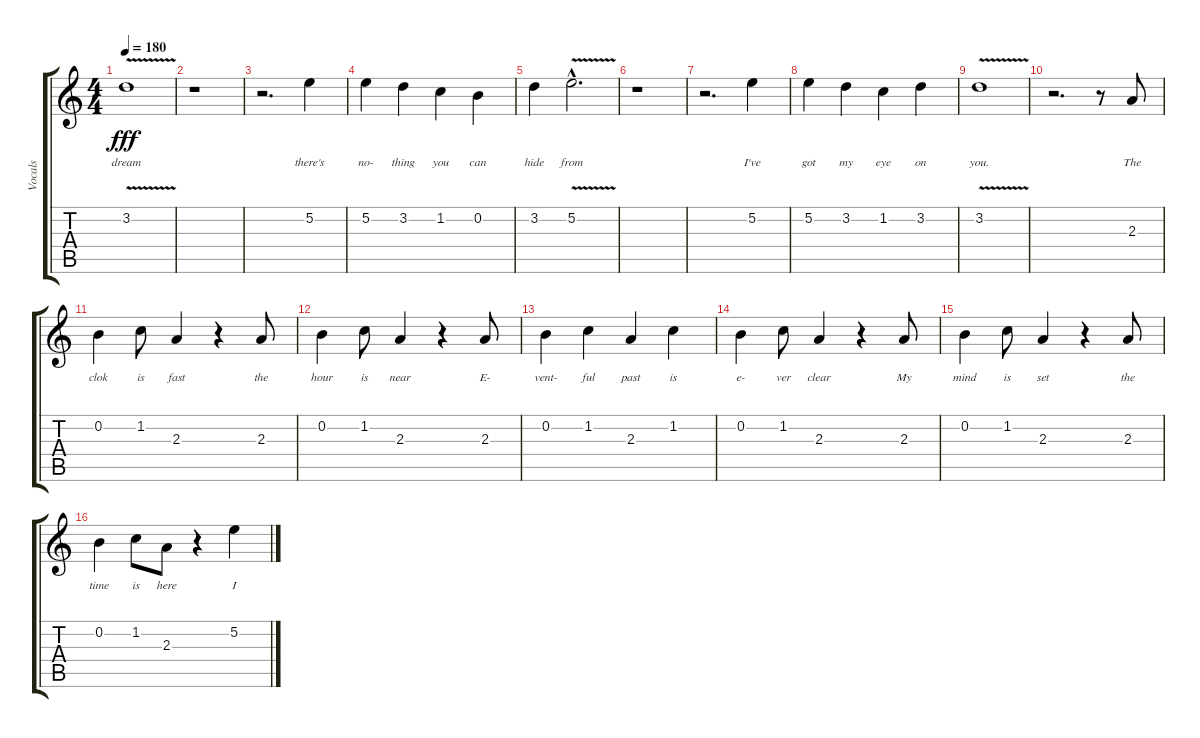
\track ("Vocals" "Vocals") {instrument acousticguitarnylon}
\staff {score tabs}
\tuning (E4 B3 G3 D3 A2 E2) {hide}
\ts (4 4)
\tempo 180
\clef g2
\ks aminor
3.2{v}.1{lyrics (0 "") lyrics (1 "dream") lyrics (2 "") lyrics (3 "") lyrics (4 "") dy fff} |
r.1 |
r.2{d} 5.2.4{lyrics (0 "") lyrics (1 "there's") lyrics (2 "") lyrics (3 "") lyrics (4 "")} |
5.2.4{lyrics (0 "") lyrics (1 "no-") lyrics (2 "") lyrics (3 "") lyrics (4 "")} 3.2.4{lyrics (0 "") lyrics (1 "thing") lyrics (2 "") lyrics (3 "") lyrics (4 "")} 1.2.4{lyrics (0 "") lyrics (1 "you") lyrics (2 "") lyrics (3 "") lyrics (4 "")} 0.2.4{lyrics (0 "") lyrics (1 "can") lyrics (2 "") lyrics (3 "") lyrics (4 "")} |
3.2.4{lyrics (0 "") lyrics (1 "hide") lyrics (2 "") lyrics (3 "") lyrics (4 "")} 5.2{v hac}.2{d lyrics (0 "") lyrics (1 "from") lyrics (2 "") lyrics (3 "") lyrics (4 "")} |
r.1 |
r.2{d} 5.2.4{lyrics (0 "") lyrics (1 "I've") lyrics (2 "") lyrics (3 "") lyrics (4 "")} |
5.2.4{lyrics (0 "") lyrics (1 "got") lyrics (2 "") lyrics (3 "") lyrics (4 "")} 3.2.4{lyrics (0 "") lyrics (1 "my") lyrics (2 "") lyrics (3 "") lyrics (4 "")} 1.2.4{lyrics (0 "") lyrics (1 "eye") lyrics (2 "") lyrics (3 "") lyrics (4 "")} 3.2.4{lyrics (0 "") lyrics (1 "on") lyrics (2 "") lyrics (3 "") lyrics (4 "")} |
3.2{v}.1{lyrics (0 "") lyrics (1 "you.") lyrics (2 "") lyrics (3 "") lyrics (4 "")} |
r.2{d} r.8 2.3.8{lyrics (0 "") lyrics (1 "The") lyrics (2 "") lyrics (3 "") lyrics (4 "")} |
0.2.4{lyrics (0 "") lyrics (1 "clok") lyrics (2 "") lyrics (3 "") lyrics (4 "")} 1.2.8{lyrics (0 "") lyrics (1 "is") lyrics (2 "") lyrics (3 "") lyrics (4 "")} 2.3.4{lyrics (0 "") lyrics (1 "fast") lyrics (2 "") lyrics (3 "") lyrics (4 "")} r.4 2.3.8{lyrics (0 "") lyrics (1 "the") lyrics (2 "") lyrics (3 "") lyrics (4 "")} |
0.2.4{lyrics (0 "") lyrics (1 "hour") lyrics (2 "") lyrics (3 "") lyrics (4 "")} 1.2.8{lyrics (0 "") lyrics (1 "is") lyrics (2 "") lyrics (3 "") lyrics (4 "")} 2.3.4{lyrics (0 "") lyrics (1 "near") lyrics (2 "") lyrics (3 "") lyrics (4 "")} r.4 2.3.8{lyrics (0 "") lyrics (1 "E-") lyrics (2 "") lyrics (3 "") lyrics (4 "")} |
0.2.4{lyrics (0 "") lyrics (1 "vent-") lyrics (2 "") lyrics (3 "") lyrics (4 "")} 1.2.4{lyrics (0 "") lyrics (1 "ful") lyrics (2 "") lyrics (3 "") lyrics (4 "")} 2.3.4{lyrics (0 "") lyrics (1 "past") lyrics (2 "") lyrics (3 "") lyrics (4 "")} 1.2.4{lyrics (0 "") lyrics (1 "is") lyrics (2 "") lyrics (3 "") lyrics (4 "")} |
0.2.4{lyrics (0 "") lyrics (1 "e-") lyrics (2 "") lyrics (3 "") lyrics (4 "")} 1.2.8{lyrics (0 "") lyrics (1 "ver") lyrics (2 "") lyrics (3 "") lyrics (4 "")} 2.3.4{lyrics (0 "") lyrics (1 "clear") lyrics (2 "") lyrics (3 "") lyrics (4 "")} r.4 2.3.8{lyrics (0 "") lyrics (1 "My") lyrics (2 "") lyrics (3 "") lyrics (4 "")} |
0.2.4{lyrics (0 "") lyrics (1 "mind") lyrics (2 "") lyrics (3 "") lyrics (4 "")} 1.2.8{lyrics (0 "") lyrics (1 "is") lyrics (2 "") lyrics (3 "") lyrics (4 "")} 2.3.4{lyrics (0 "") lyrics (1 "set") lyrics (2 "") lyrics (3 "") lyrics (4 "")} r.4 2.3.8{lyrics (0 "") lyrics (1 "the") lyrics (2 "") lyrics (3 "") lyrics (4 "")} |
0.2.4{lyrics (0 "") lyrics (1 "time") lyrics (2 "") lyrics (3 "") lyrics (4 "")} 1.2.8{lyrics (0 "") lyrics (1 "is") lyrics (2 "") lyrics (3 "") lyrics (4 "")} 2.3.8{lyrics (0 "") lyrics (1 "here") lyrics (2 "") lyrics (3 "") lyrics (4 "")} r.4 5.2.4{lyrics (0 "") lyrics (1 "I") lyrics (2 "") lyrics (3 "") lyrics (4 "")}
